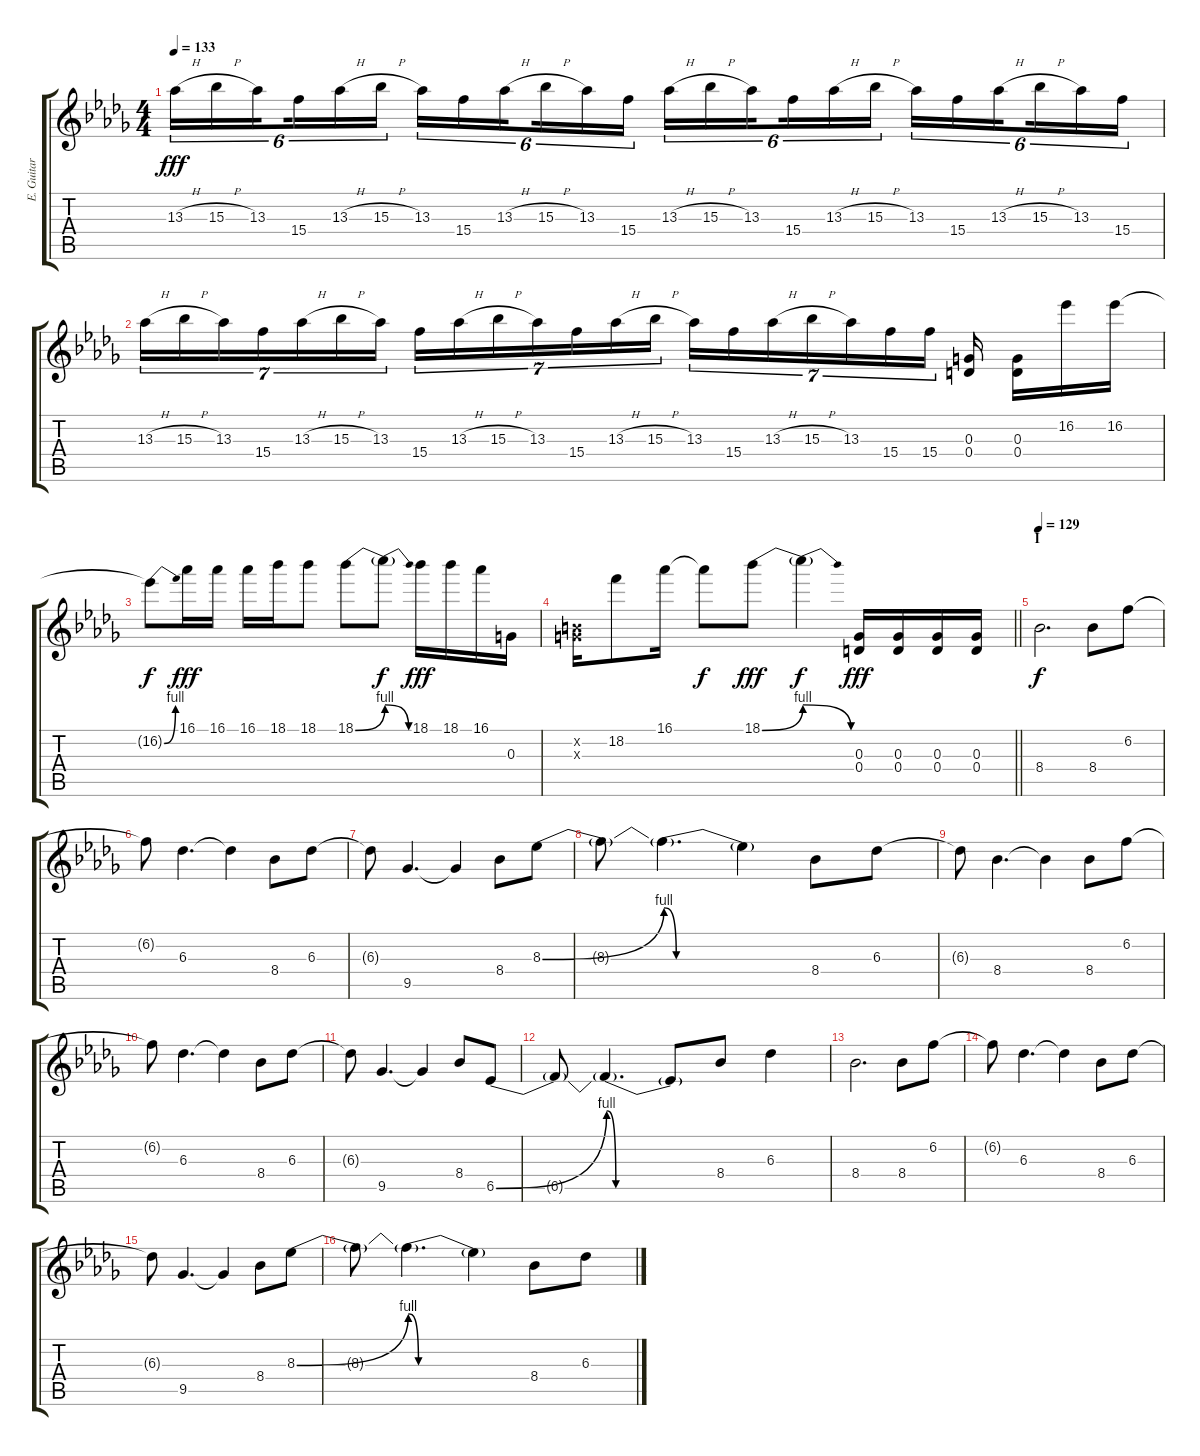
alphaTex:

\track ("E. Guitar II" "E. Guitar ") {instrument overdrivenguitar}
\staff {score tabs}
\tuning (E4 B3 G3 D3 A2 E2) {hide}
\ts (4 4)
\tempo 133
\clef g2
\ks db
13.3{h}.16{tu (6 4) dy fff} 15.3{h}.16{tu (6 4)} 13.3.16{tu (6 4) beam splitsecondary} 15.4.16{tu (6 4)} 13.3{h}.16{tu (6 4)} 15.3{h}.16{tu (6 4)} 13.3.16{tu (6 4)} 15.4.16{tu (6 4)} 13.3{h}.16{tu (6 4) beam splitsecondary} 15.3{h}.16{tu (6 4)} 13.3.16{tu (6 4)} 15.4.16{tu (6 4)} 13.3{h}.16{tu (6 4)} 15.3{h}.16{tu (6 4)} 13.3.16{tu (6 4) beam splitsecondary} 15.4.16{tu (6 4)} 13.3{h}.16{tu (6 4)} 15.3{h}.16{tu (6 4)} 13.3.16{tu (6 4)} 15.4.16{tu (6 4)} 13.3{h}.16{tu (6 4) beam splitsecondary} 15.3{h}.16{tu (6 4)} 13.3.16{tu (6 4)} 15.4.16{tu (6 4)} |
13.3{h}.16{tu (7 4)} 15.3{h}.16{tu (7 4)} 13.3.16{tu (7 4)} 15.4.16{tu (7 4)} 13.3{h}.16{tu (7 4)} 15.3{h}.16{tu (7 4)} 13.3.16{tu (7 4)} 15.4.16{tu (7 4)} 13.3{h}.16{tu (7 4)} 15.3{h}.16{tu (7 4)} 13.3.16{tu (7 4)} 15.4.16{tu (7 4)} 13.3{h}.16{tu (7 4)} 15.3{h}.16{tu (7 4)} 13.3.16{tu (7 4)} 15.4.16{tu (7 4)} 13.3{h}.16{tu (7 4)} 15.3{h}.16{tu (7 4)} 13.3.16{tu (7 4)} 15.4.16{tu (7 4)} 15.4.16{tu (7 4)} (0.3 0.4).16 (0.3 0.4).16 16.2.16 16.2.16 |
16.2{be (bend 0 0 60 4) t}.8{dy f} 16.1.16{dy fff} 16.1.16 16.1.16 18.1.16 18.1.8 18.1{be (bend 0 0 60 4)}.8 18.1{be (release 0 4 60 0) t}.8{dy f} 18.1.16{dy fff} 18.1.16 16.1.16 0.3.16 |
\barLineRight lightlight
(0.2{x} 0.3{x}).16 18.2.8 16.1.16 16.1{t}.8{dy f} 18.1{be (bend 0 0 60 4)}.8{dy fff} 18.1{be (release 0 4 60 0) t}.4{dy f} (0.3 0.4).16{dy fff} (0.3 0.4).16 (0.3 0.4).16 (0.3 0.4).16 |
\section ("" "I")
\tempo 129
8.4.2{d dy f} 8.4.8 6.2.8 |
6.2{t}.8 6.3.4{d} 6.3{t}.4 8.4.8 6.3.8 |
6.3{t}.8 9.5.4{d} 9.5{t}.4 8.4.8 8.3{be (bend 0 0 60 4)}.8 |
8.3{t}.8 8.3{be (custom 0 4 5 0 13 0 30 0 60 0) t}.4{d} 8.3{t}.4 8.4.8 6.3.8 |
6.3{t}.8 8.4.4{d} 8.4{t}.4 8.4.8 6.2.8 |
6.2{t}.8 6.3.4{d} 6.3{t}.4 8.4.8 6.3.8 |
6.3{t}.8 9.5.4{d} 9.5{t}.4 8.4.8 6.5{be (bend 0 0 60 4)}.8 |
6.5{t}.8 6.5{be (custom 0 4 5 0 10 0 30 0 60 0) t}.4{d} 6.5{t}.8 8.4.8 6.3.4 |
8.4.2{d} 8.4.8 6.2.8 |
6.2{t}.8 6.3.4{d} 6.3{t}.4 8.4.8 6.3.8 |
6.3{t}.8 9.5.4{d} 9.5{t}.4 8.4.8 8.3{be (bend 0 0 60 4)}.8 |
8.3{t}.8 8.3{be (custom 0 4 5 0 13 0 30 0 60 0) t}.4{d} 8.3{t}.4 8.4.8 6.3.8
